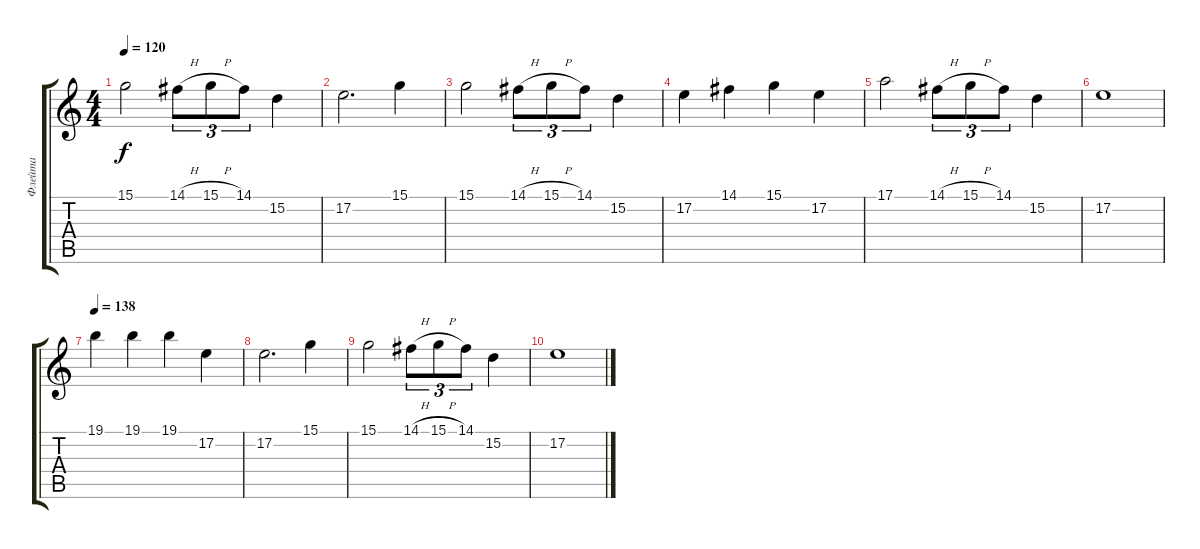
\track ("Флейта" "Флейта") {instrument flute}
\staff {score tabs}
\tuning (E4 B3 G3 D3 A2 E2) {hide}
\ts (4 4)
\tempo 120
\clef g2
\ks c
15.1.2{dy f} 14.1{h}.8{tu (3 2)} 15.1{h}.8{tu (3 2)} 14.1.8{tu (3 2)} 15.2.4 |
17.2.2{d} 15.1.4 |
15.1.2 14.1{h}.8{tu (3 2)} 15.1{h}.8{tu (3 2)} 14.1.8{tu (3 2)} 15.2.4 |
17.2.4 14.1.4 15.1.4 17.2.4 |
17.1.2 14.1{h}.8{tu (3 2)} 15.1{h}.8{tu (3 2)} 14.1.8{tu (3 2)} 15.2.4 |
17.2.1 |
\tempo 138
19.1.4{volume 13} 19.1.4 19.1.4 17.2.4 |
17.2.2{d} 15.1.4 |
15.1.2 14.1{h}.8{tu (3 2)} 15.1{h}.8{tu (3 2)} 14.1.8{tu (3 2)} 15.2.4 |
17.2.1
